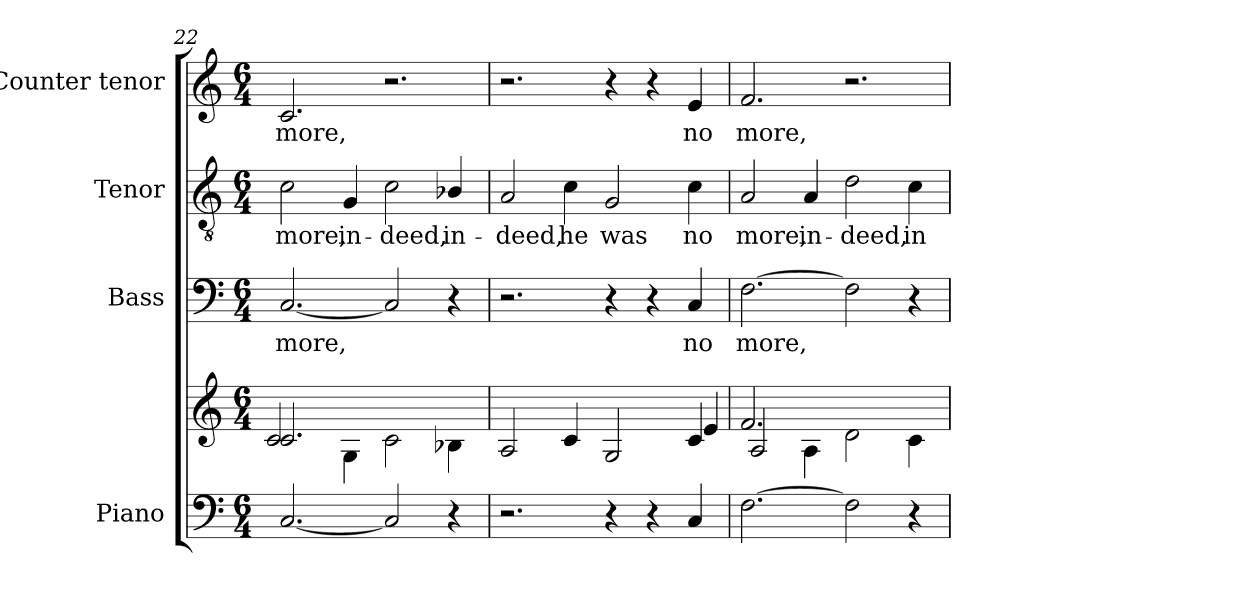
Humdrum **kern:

**kern	**kern	**kern	**text	**kern	**text	**kern	**text
*part4	*part4	*part3	*part3	*part2	*part2	*part1	*part1
*staff5	*staff4	*staff3	*staff3	*staff2	*staff2	*staff1	*staff1
*I"Piano	*	*I"Bass	*	*I"Tenor	*	*I"Counter tenor	*
*	*	*I'B.	*	*I'T.	*	*	*
*clefF4	*clefG2	*clefF4	*	*clefGv2	*	*clefG2	*
*	*	*	*	*ITrd7c12	*	*	*
*k[]	*k[]	*k[]	*	*k[]	*	*k[]	*
*C:	*C:	*C:	*	*C:	*	*C:	*
*M6/4	*M6/4	*M6/4	*	*M6/4	*	*M6/4	*
=22	=22	=22	=22	=22	=22	=22	=22
*	*^	*	*	*	*	*	*
!	!	!	!	!LO:LY:b:color=#000000	!	!	!	!
!	!	!	!	!	!	!LO:LY:b:color=#000000	!	!
!	!	!	!	!	!	!	!	!LO:LY:b:color=#000000
[2.Ci/	2.ci/	2ci/	[2.Ci/	more,	2Ci\	more,	2.ci/	more,
!	!	!	!	!	!	!LO:LY:b:color=#000000	!	!
.	.	4Gi\	.	.	4GGi/	in-	.	.
!	!	!	!	!	!	!LO:LY:b:color=#000000	!	!
2Ci/]	2.ryy	2ci\	2Ci/]	.	2Ci\	-deed,	2.r	.
!	!	!	!	!	!	!LO:LY:b:color=#000000	!	!
4r	.	4B-Xi\	4r	.	4BB-Xi/	in-	.	.
!!LO:LB:g=z
=23	=23	=23	=23	=23	=23	=23	=23	=23
!	!	!	!	!	!	!LO:LY:b:color=#000000	!	!
2.r	2Ai/	2.ryy	2.r	.	2AAi/	-deed,	2.r	.
!	!	!	!	!	!	!LO:LY:b:color=#000000	!	!
.	4ci/	.	.	.	4Ci\	he	.	.
!	!	!	!	!	!	!LO:LY:b:color=#000000	!	!
4r	2Gi/	2ryy	4r	.	2GGi/	was	4r	.
4r	.	.	4r	.	.	.	4r	.
!	!	!	!	!LO:LY:b:color=#000000	!	!	!	!
!	!	!	!	!	!	!LO:LY:b:color=#000000	!	!
!	!	!	!	!	!	!	!	!LO:LY:b:color=#000000
4Ci/	4ci/	4ei/	4Ci/	no	4Ci\	no	4ei/	no
=24	=24	=24	=24	=24	=24	=24	=24	=24
!	!	!	!	!LO:LY:b:color=#000000	!	!	!	!
!	!	!	!	!	!	!LO:LY:b:color=#000000	!	!
!	!	!	!	!	!	!	!	!LO:LY:b:color=#000000
[2.Fi\	2.fi/	2Ai/	[2.Fi\	more,	2AAi/	more,	2.fi/	more,
!	!	!	!	!	!	!LO:LY:b:color=#000000	!	!
.	.	4Ai\	.	.	4AAi/	in-	.	.
!	!	!	!	!	!	!LO:LY:b:color=#000000	!	!
2Fi\]	2.ryy	2di\	2Fi\]	.	2Di\	-deed,	2.r	.
!	!	!	!	!	!	!LO:LY:b:color=#000000	!	!
4r	.	4ci\	4r	.	4Ci\	in-	.	.
*	*v	*v	*	*	*	*	*	*
=	=	=	=	=	=	=	=
*-	*-	*-	*-	*-	*-	*-	*-
